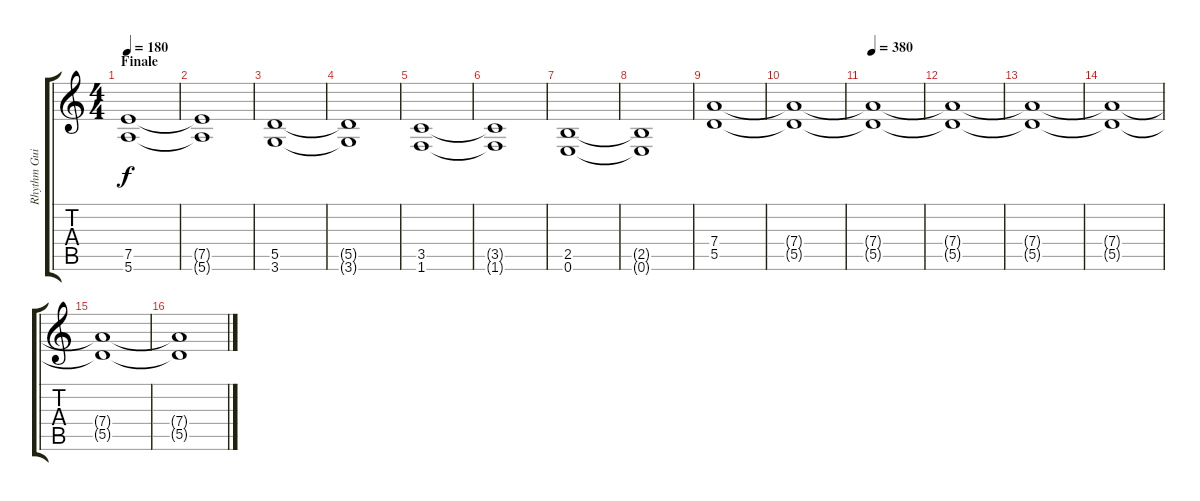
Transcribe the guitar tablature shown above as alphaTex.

\track ("Rhythm Guitar" "Rhythm Gui") {instrument distortionguitar}
\staff {score tabs}
\tuning (E4 B3 G3 D3 A2 E2) {hide}
\ts (4 4)
\section ("" "Finale")
\tempo 180
\clef g2
\ks c
(7.5 5.6).1{dy f} |
(7.5{t} 5.6{t}).1 |
(5.5 3.6).1 |
(5.5{t} 3.6{t}).1 |
(3.5 1.6).1 |
(3.5{t} 1.6{t}).1 |
(2.5 0.6).1 |
(2.5{t} 0.6{t}).1 |
(7.4 5.5).1 |
(7.4{t} 5.5{t}).1 |
\tempo 380
(7.4{t} 5.5{t}).1 |
(7.4{t} 5.5{t}).1 |
(7.4{t} 5.5{t}).1 |
(7.4{t} 5.5{t}).1 |
(7.4{t} 5.5{t}).1 |
(7.4{t} 5.5{t}).1
